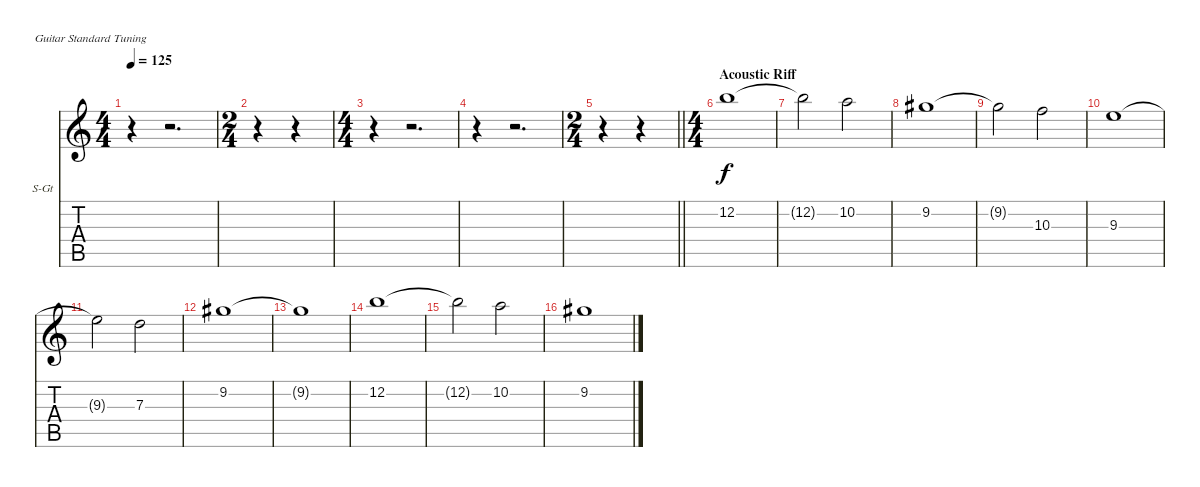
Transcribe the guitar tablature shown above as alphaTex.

\bracketExtendMode nobrackets
\firstSystemTrackNameOrientation horizontal
\otherSystemsTrackNameOrientation horizontal
\track ("Andreas Zengberg" "S-Gt") {instrument cello}
\staff {score tabs}
\tuning (E4 B3 G3 D3 A2 E2)
\displaytranspose 12
\ts (4 4)
\tempo 125
\clef g2
\ks c
r.4{dy f} r.2{d} |
\ts (2 4)
\beaming (8 2 2)
r.4 r.4 |
\ts (4 4)
\beaming (8 2 2 4)
r.4 r.2{d} |
r.4 r.2{d} |
\ts (2 4)
\beaming (8 2 2)
\barLineRight lightlight
r.4 r.4 |
\ts (4 4)
\beaming (8 2 2 2 2)
\section ("" "Acoustic Riff")
12.2.1 |
12.2{t}.2 10.2.2 |
9.2.1 |
9.2{t}.2 10.3.2 |
9.3.1 |
9.3{t}.2 7.3.2 |
9.2.1 |
9.2{t}.1 |
12.2.1 |
12.2{t}.2 10.2.2 |
9.2.1
